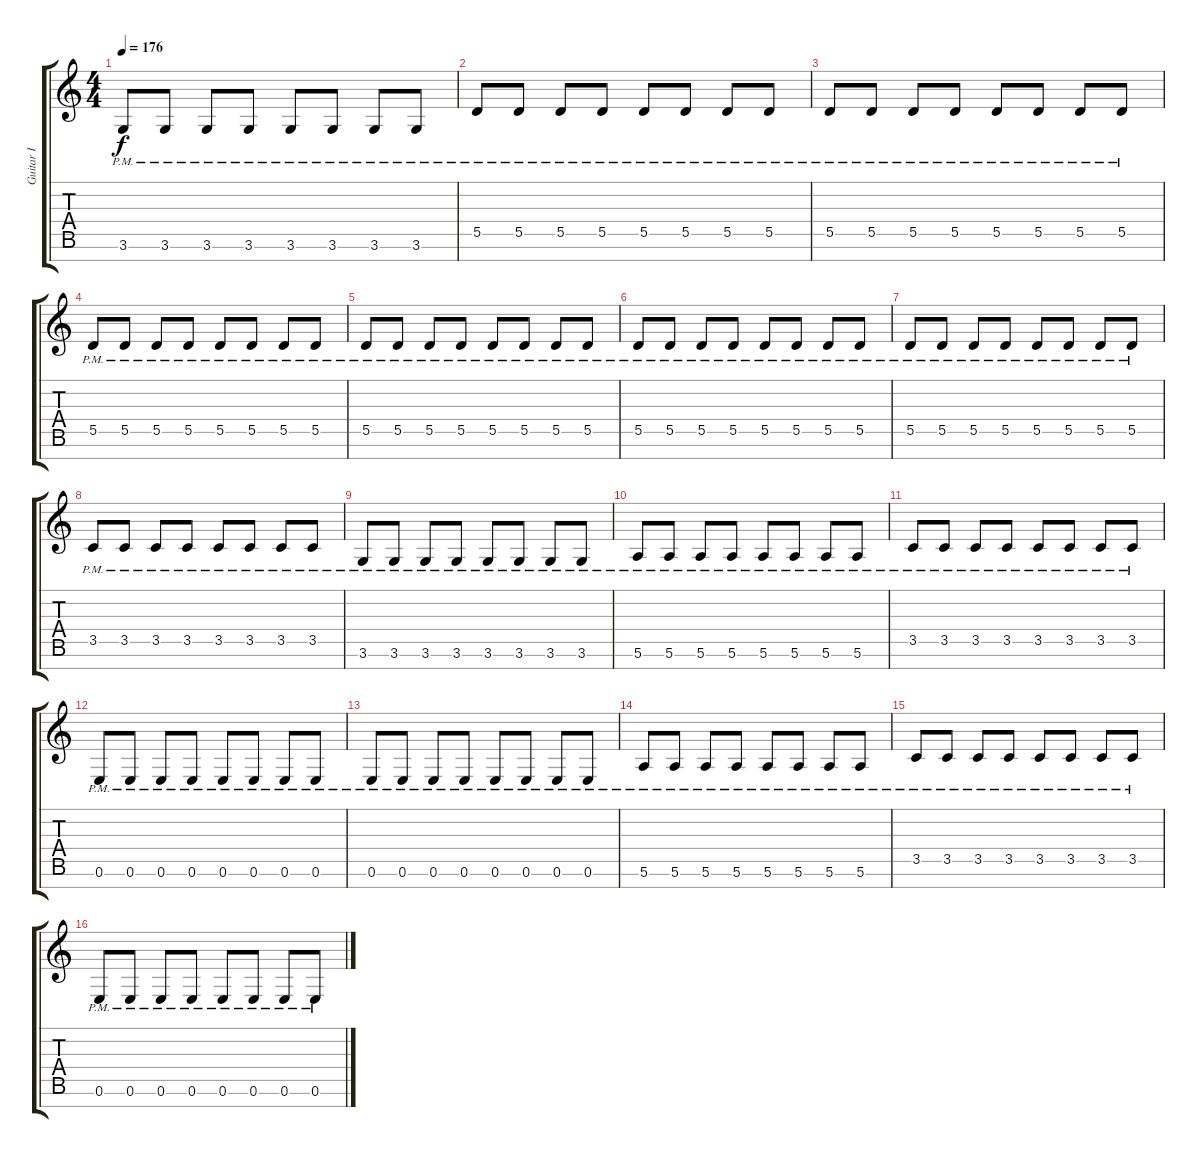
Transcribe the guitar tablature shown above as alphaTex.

\track ("Guitar I" "Guitar I") {instrument overdrivenguitar}
\staff {score tabs}
\tuning (E4 B3 G3 D3 A2 E2 B1) {hide}
\ts (4 4)
\tempo 176
\clef g2
\ks c
3.6{pm}.8{dy f} 3.6{pm}.8 3.6{pm}.8 3.6{pm}.8 3.6{pm}.8 3.6{pm}.8 3.6{pm}.8 3.6{pm}.8 |
5.5{pm}.8 5.5{pm}.8 5.5{pm}.8 5.5{pm}.8 5.5{pm}.8 5.5{pm}.8 5.5{pm}.8 5.5{pm}.8 |
5.5{pm}.8 5.5{pm}.8 5.5{pm}.8 5.5{pm}.8 5.5{pm}.8 5.5{pm}.8 5.5{pm}.8 5.5{pm}.8 |
5.5{pm}.8 5.5{pm}.8 5.5{pm}.8 5.5{pm}.8 5.5{pm}.8 5.5{pm}.8 5.5{pm}.8 5.5{pm}.8 |
5.5{pm}.8 5.5{pm}.8 5.5{pm}.8 5.5{pm}.8 5.5{pm}.8 5.5{pm}.8 5.5{pm}.8 5.5{pm}.8 |
5.5{pm}.8 5.5{pm}.8 5.5{pm}.8 5.5{pm}.8 5.5{pm}.8 5.5{pm}.8 5.5{pm}.8 5.5{pm}.8 |
5.5{pm}.8 5.5{pm}.8 5.5{pm}.8 5.5{pm}.8 5.5{pm}.8 5.5{pm}.8 5.5{pm}.8 5.5{pm}.8 |
3.5{pm}.8 3.5{pm}.8 3.5{pm}.8 3.5{pm}.8 3.5{pm}.8 3.5{pm}.8 3.5{pm}.8 3.5{pm}.8 |
3.6{pm}.8 3.6{pm}.8 3.6{pm}.8 3.6{pm}.8 3.6{pm}.8 3.6{pm}.8 3.6{pm}.8 3.6{pm}.8 |
5.6{pm}.8 5.6{pm}.8 5.6{pm}.8 5.6{pm}.8 5.6{pm}.8 5.6{pm}.8 5.6{pm}.8 5.6{pm}.8 |
3.5{pm}.8 3.5{pm}.8 3.5{pm}.8 3.5{pm}.8 3.5{pm}.8 3.5{pm}.8 3.5{pm}.8 3.5{pm}.8 |
0.6{pm}.8 0.6{pm}.8 0.6{pm}.8 0.6{pm}.8 0.6{pm}.8 0.6{pm}.8 0.6{pm}.8 0.6{pm}.8 |
0.6{pm}.8 0.6{pm}.8 0.6{pm}.8 0.6{pm}.8 0.6{pm}.8 0.6{pm}.8 0.6{pm}.8 0.6{pm}.8 |
5.6{pm}.8 5.6{pm}.8 5.6{pm}.8 5.6{pm}.8 5.6{pm}.8 5.6{pm}.8 5.6{pm}.8 5.6{pm}.8 |
3.5{pm}.8 3.5{pm}.8 3.5{pm}.8 3.5{pm}.8 3.5{pm}.8 3.5{pm}.8 3.5{pm}.8 3.5{pm}.8 |
0.6{pm}.8 0.6{pm}.8 0.6{pm}.8 0.6{pm}.8 0.6{pm}.8 0.6{pm}.8 0.6{pm}.8 0.6{pm}.8
